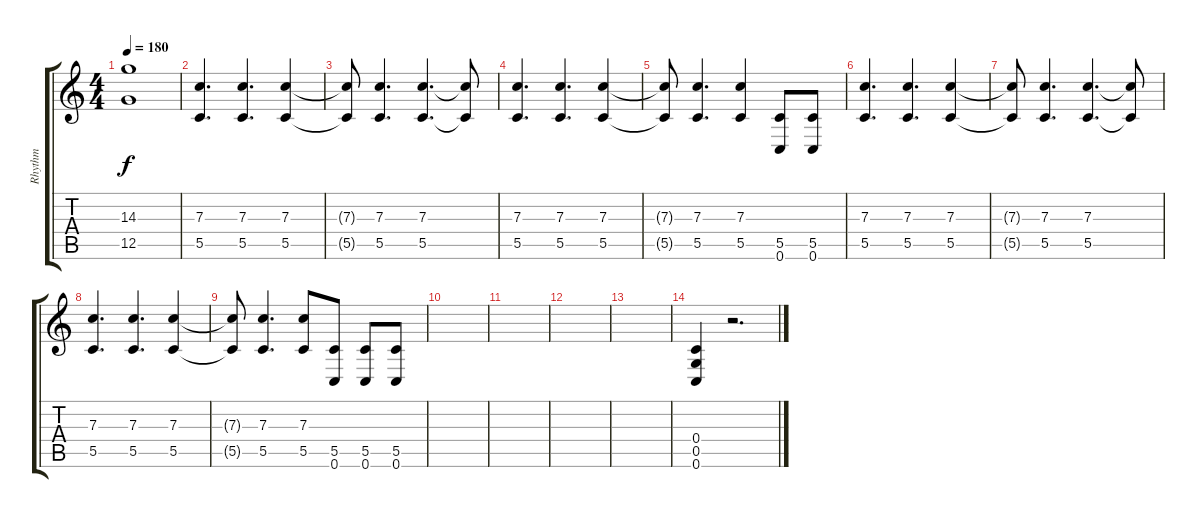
\track ("Rhythm" "Rhythm") {instrument overdrivenguitar}
\staff {score tabs}
\tuning (D4 A3 F3 C3 G2 C2) {hide}
\ts (4 4)
\tempo 180
\clef g2
\ks c
(14.3{t} 12.5{t}).1{dy f} |
(7.3 5.5).4{d} (7.3 5.5).4{d} (7.3 5.5).4 |
(7.3{t} 5.5{t}).8 (7.3 5.5).4{d} (7.3 5.5).4{d} (7.3{t} 5.5{t}).8 |
(7.3 5.5).4{d} (7.3 5.5).4{d} (7.3 5.5).4 |
(7.3{t} 5.5{t}).8 (7.3 5.5).4{d} (7.3 5.5).4 (5.5 0.6).8 (5.5 0.6).8 |
(7.3 5.5).4{d} (7.3 5.5).4{d} (7.3 5.5).4 |
(7.3{t} 5.5{t}).8 (7.3 5.5).4{d} (7.3 5.5).4{d} (7.3{t} 5.5{t}).8 |
(7.3 5.5).4{d} (7.3 5.5).4{d} (7.3 5.5).4 |
(7.3{t} 5.5{t}).8 (7.3 5.5).4{d} (7.3 5.5).8 (5.5 0.6).8 (5.5 0.6).8 (5.5 0.6).8 |
|
|
|
|
(0.4 0.5 0.6).4 r.2{d}
